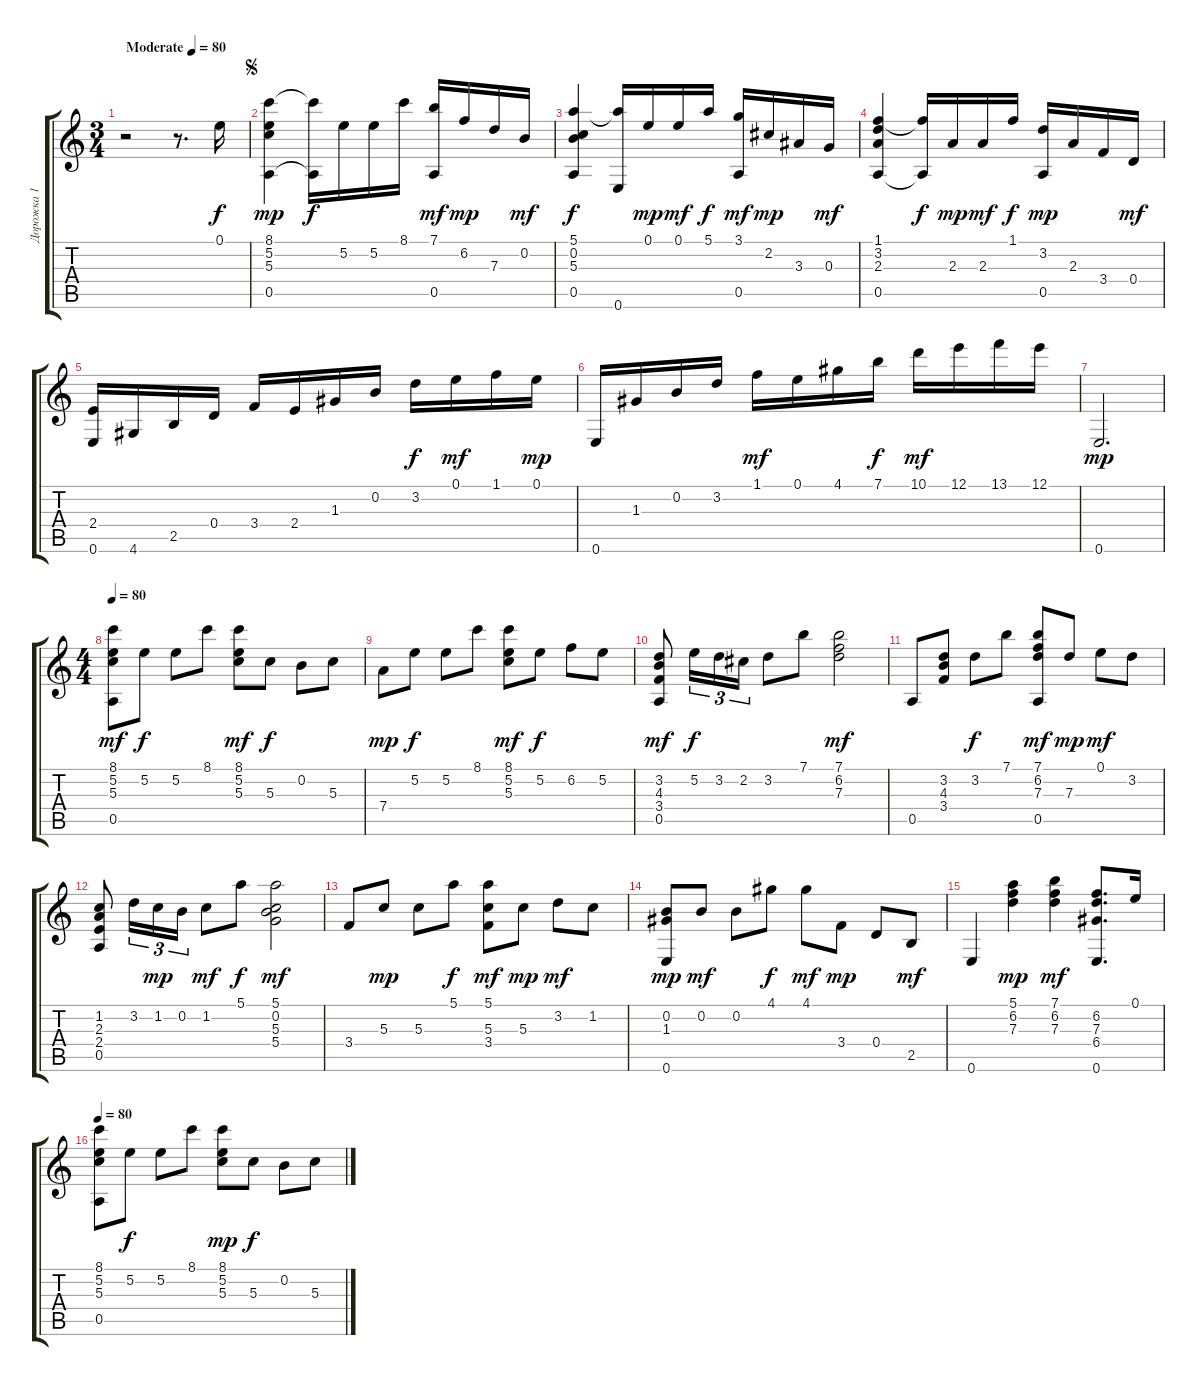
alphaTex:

\track ("Дорожка 1" "Дорожка 1") {instrument acousticguitarnylon}
\staff {score tabs}
\tuning (E4 B3 G3 D3 A2 E2) {hide}
\ts (3 4)
\tempo (80 "Moderate")
\clef g2
\ks c
r.2{dy f instrument acousticguitarnylon} r.8{d} 0.1.16 |
\jump segno
(8.1 5.2 5.3 0.5).4{dy mp} (8.1{t} 0.5{t}).16{dy f} 5.2.16 5.2.16 8.1.16 (7.1 0.5).16{dy mf} 6.2.16{dy mp} 7.3.16 0.2.16{dy mf} |
(5.1 0.2 5.3 0.5).4{dy f} (5.1{t} 0.6).16 0.1.16{dy mp} 0.1.16{dy mf} 5.1.16{dy f} (3.1 0.5).16{dy mf} 2.2.16{dy mp} 3.3.16 0.3.16{dy mf} |
(1.1 3.2 2.3 0.5).4 (1.1{t} 0.5{t}).16{dy f} 2.3.16{dy mp} 2.3.16{dy mf} 1.1.16{dy f} (3.2 0.5).16{dy mp} 2.3.16 3.4.16 0.4.16{dy mf} |
(2.4 0.6).16 4.6.16 2.5.16 0.4.16 3.4.16 2.4.16 1.3.16 0.2.16 3.2.16{dy f} 0.1.16{dy mf} 1.1.16 0.1.16{dy mp} |
0.6.16 1.3.16 0.2.16 3.2.16 1.1.16{dy mf} 0.1.16 4.1.16 7.1.16{dy f} 10.1.16{dy mf} 12.1.16 13.1.16 12.1.16 |
0.6.2{d dy mp} |
\ts (4 4)
\tempo 80
(8.1 5.2 5.3 0.5).8{dy mf} 5.2.8{dy f} 5.2.8 8.1.8 (8.1 5.2 5.3).8{dy mf} 5.3.8{dy f} 0.2.8 5.3.8 |
7.4.8{dy mp} 5.2.8{dy f} 5.2.8 8.1.8 (8.1 5.2 5.3).8{dy mf} 5.2.8{dy f} 6.2.8 5.2.8 |
(3.2 4.3 3.4 0.5).8{dy mf} 5.2.16{tu (3 2) dy f} 3.2.16{tu (3 2)} 2.2.16{tu (3 2)} 3.2.8 7.1.8 (7.1 6.2 7.3).2{dy mf} |
0.5.8 (3.2 4.3 3.4).8 3.2.8{dy f} 7.1.8 (7.1 6.2 7.3 0.5).8{dy mf} 7.3.8{dy mp} 0.1.8{dy mf} 3.2.8 |
(1.2 2.3 2.4 0.5).8 3.2.16{tu (3 2)} 1.2.16{tu (3 2) dy mp} 0.2.16{tu (3 2)} 1.2.8{dy mf} 5.1.8{dy f} (5.1 0.2 5.3 5.4).2{dy mf} |
3.4.8 5.3.8{dy mp} 5.3.8 5.1.8{dy f} (5.1 5.3 3.4).8{dy mf} 5.3.8{dy mp} 3.2.8{dy mf} 1.2.8 |
(0.2 1.3 0.6).8{dy mp} 0.2.8{dy mf} 0.2.8 4.1.8{dy f} 4.1.8{dy mf} 3.4.8{dy mp} 0.4.8 2.5.8{dy mf} |
0.6.4 (5.1 6.2 7.3).4{dy mp} (7.1 6.2 7.3).4{dy mf} (6.2 7.3 6.4 0.6).8{d} 0.1.16 |
\tempo 80
(8.1 5.2 5.3 0.5).8 5.2.8{dy f} 5.2.8 8.1.8 (8.1 5.2 5.3).8{dy mp} 5.3.8{dy f} 0.2.8 5.3.8
